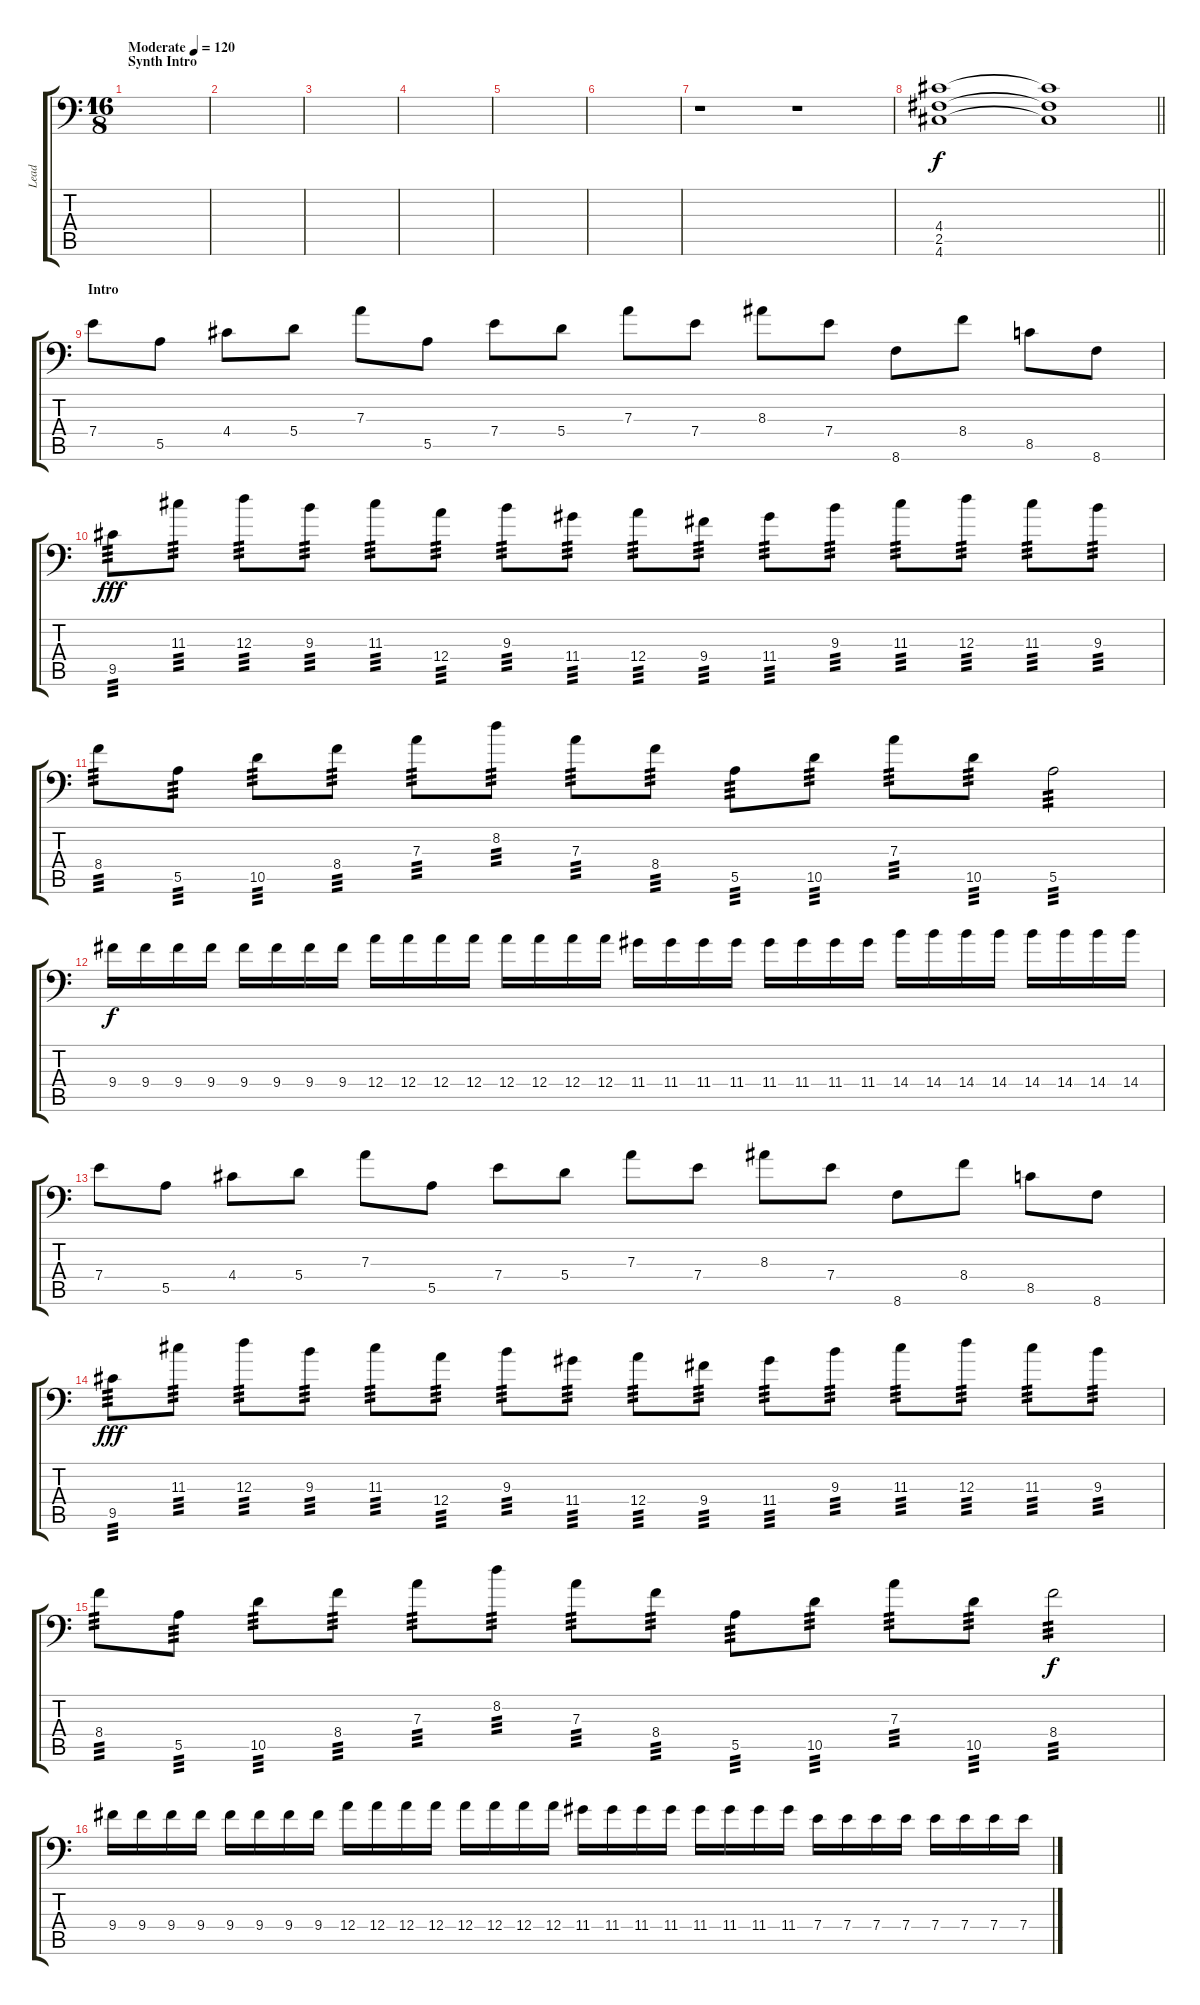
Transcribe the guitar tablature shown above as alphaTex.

\track ("Lead" "Lead") {instrument distortionguitar}
\staff {score tabs}
\tuning (B3 Gb3 D3 A2 E2 A1) {hide}
\ts (16 8)
\section ("" "Synth Intro")
\tempo (120 "Moderate")
\clef f4
\ks c
|
|
|
|
|
|
r.1{volume 0} r.1 |
\barLineRight lightlight
(4.4 2.5 4.6).1{volume 15} (4.4{t} 2.5{t} 4.6{t}).1 |
\section ("" "Intro")
7.4.8 5.5.8 4.4.8 5.4.8 7.3.8 5.5.8 7.4.8 5.4.8 7.3.8 7.4.8 8.3.8 7.4.8 8.6.8 8.4.8 8.5.8 8.6.8 |
9.5.8{tp 3 dy fff} 11.3.8{tp 3} 12.3.8{tp 3} 9.3.8{tp 3} 11.3.8{tp 3} 12.4.8{tp 3} 9.3.8{tp 3} 11.4.8{tp 3} 12.4.8{tp 3} 9.4.8{tp 3} 11.4.8{tp 3} 9.3.8{tp 3} 11.3.8{tp 3} 12.3.8{tp 3} 11.3.8{tp 3} 9.3.8{tp 3} |
8.4.8{tp 3} 5.5.8{tp 3} 10.5.8{tp 3} 8.4.8{tp 3} 7.3.8{tp 3} 8.2.8{tp 3} 7.3.8{tp 3} 8.4.8{tp 3} 5.5.8{tp 3} 10.5.8{tp 3} 7.3.8{tp 3} 10.5.8{tp 3} 5.5.2{tp 3} |
9.4.16{dy f} 9.4.16 9.4.16 9.4.16 9.4.16 9.4.16 9.4.16 9.4.16 12.4.16 12.4.16 12.4.16 12.4.16 12.4.16 12.4.16 12.4.16 12.4.16 11.4.16 11.4.16 11.4.16 11.4.16 11.4.16 11.4.16 11.4.16 11.4.16 14.4.16 14.4.16 14.4.16 14.4.16 14.4.16 14.4.16 14.4.16 14.4.16 |
7.4.8 5.5.8 4.4.8 5.4.8 7.3.8 5.5.8 7.4.8 5.4.8 7.3.8 7.4.8 8.3.8 7.4.8 8.6.8 8.4.8 8.5.8 8.6.8 |
9.5.8{tp 3 dy fff} 11.3.8{tp 3} 12.3.8{tp 3} 9.3.8{tp 3} 11.3.8{tp 3} 12.4.8{tp 3} 9.3.8{tp 3} 11.4.8{tp 3} 12.4.8{tp 3} 9.4.8{tp 3} 11.4.8{tp 3} 9.3.8{tp 3} 11.3.8{tp 3} 12.3.8{tp 3} 11.3.8{tp 3} 9.3.8{tp 3} |
8.4.8{tp 3} 5.5.8{tp 3} 10.5.8{tp 3} 8.4.8{tp 3} 7.3.8{tp 3} 8.2.8{tp 3} 7.3.8{tp 3} 8.4.8{tp 3} 5.5.8{tp 3} 10.5.8{tp 3} 7.3.8{tp 3} 10.5.8{tp 3} 8.4.2{tp 3 dy f} |
9.4.16 9.4.16 9.4.16 9.4.16 9.4.16 9.4.16 9.4.16 9.4.16 12.4.16 12.4.16 12.4.16 12.4.16 12.4.16 12.4.16 12.4.16 12.4.16 11.4.16 11.4.16 11.4.16 11.4.16 11.4.16 11.4.16 11.4.16 11.4.16 7.4.16 7.4.16 7.4.16 7.4.16 7.4.16 7.4.16 7.4.16 7.4.16
